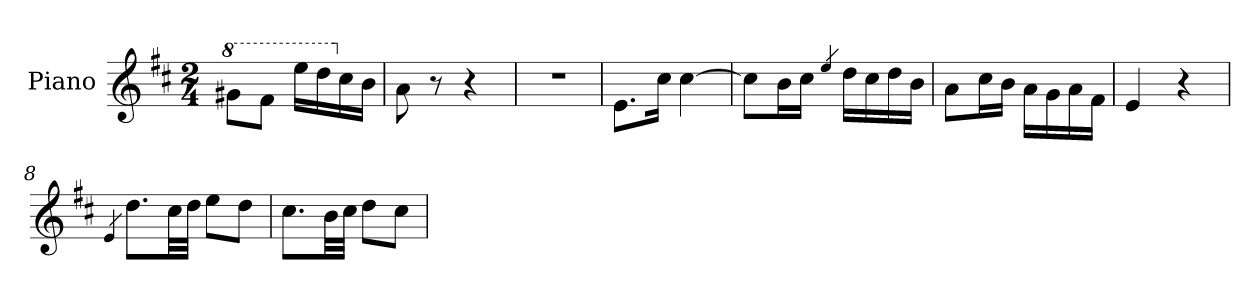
**kern
*part1
*staff1
*I"Piano
*I'Pno.
*clefG2
*k[f#c#]
*M2/4
*8va
=1
8gg#X\L
8ff#\J
16eee\LL
16ddd\
*X8va
16cc#\
16b\JJ
=2
8a\
8r
4r
=3
2r
=4
8.e\L
16cc#\Jk
[4cc#\
=5
8cc#\L]
16b\L
16cc#\JJ
4qee/
16dd\LL
16cc#\
16dd\
16b\JJ
=6
8a\L
16cc#\L
16b\JJ
16a\LL
16g\
16a\
16f#\JJ
=7
4e/
4r
=8
4qe/
8.dd\L
32cc#\LL
32dd\JJJ
8ee\L
8dd\J
=9
8.cc#\L
32b\LL
32cc#\JJJ
8dd\L
8cc#\J
=
*-
